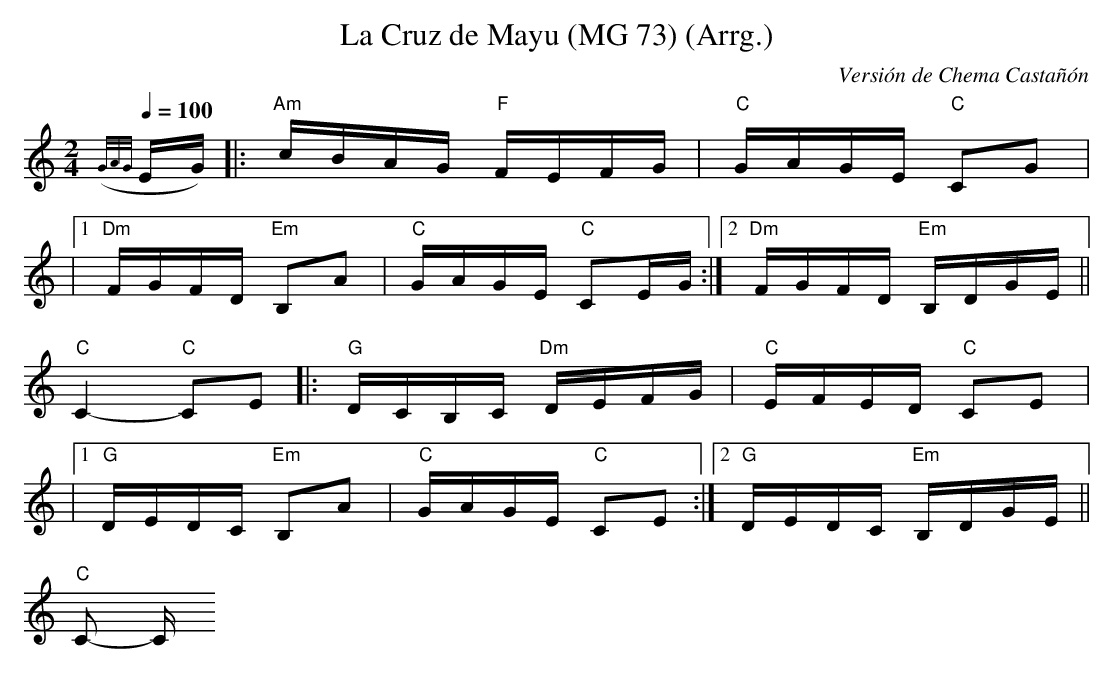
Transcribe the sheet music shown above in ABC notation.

X:1
T:La Cruz de Mayu (MG 73) (Arrg.)
C:Versión de Chema Castañón
M:2/4
L:1/16
Q:1/4=100
E:Comp.
K:C
({G/2A/2G/2} EG)|:"Am"cBAG "F"FEFG|"C"GAGE "C"C2G2|
|[1 "Dm"FGFD "Em"B,2A2|"C"GAGE "C"C2EG:|[2 "Dm"FGFD "Em"B,DGE||
"C"C4- "C"C2E2|:"G"DCB,C "Dm"DEFG|"C"EFED "C"C2E2|
|[1 "G"DEDC "Em"B,2A2|"C"GAGE "C"C2E2:|[2 "G"DEDC "Em"B,DGE||
"C"C2- C
